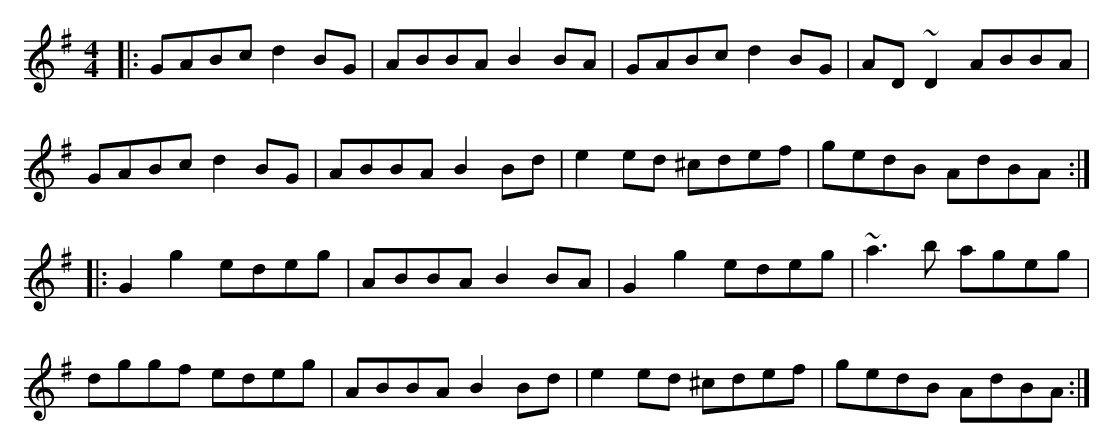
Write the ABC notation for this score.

X:1
M:4/4
K:G
|:GABc d2BG|ABBA B2BA|GABc d2BG|AD~D2 ABBA|
GABc d2BG|ABBA B2Bd|e2ed ^cdef|gedB AdBA:|
|:G2g2 edeg|ABBA B2BA|G2g2 edeg|~a3b ageg|
dggf edeg|ABBA B2Bd|e2ed ^cdef|gedB AdBA:|
